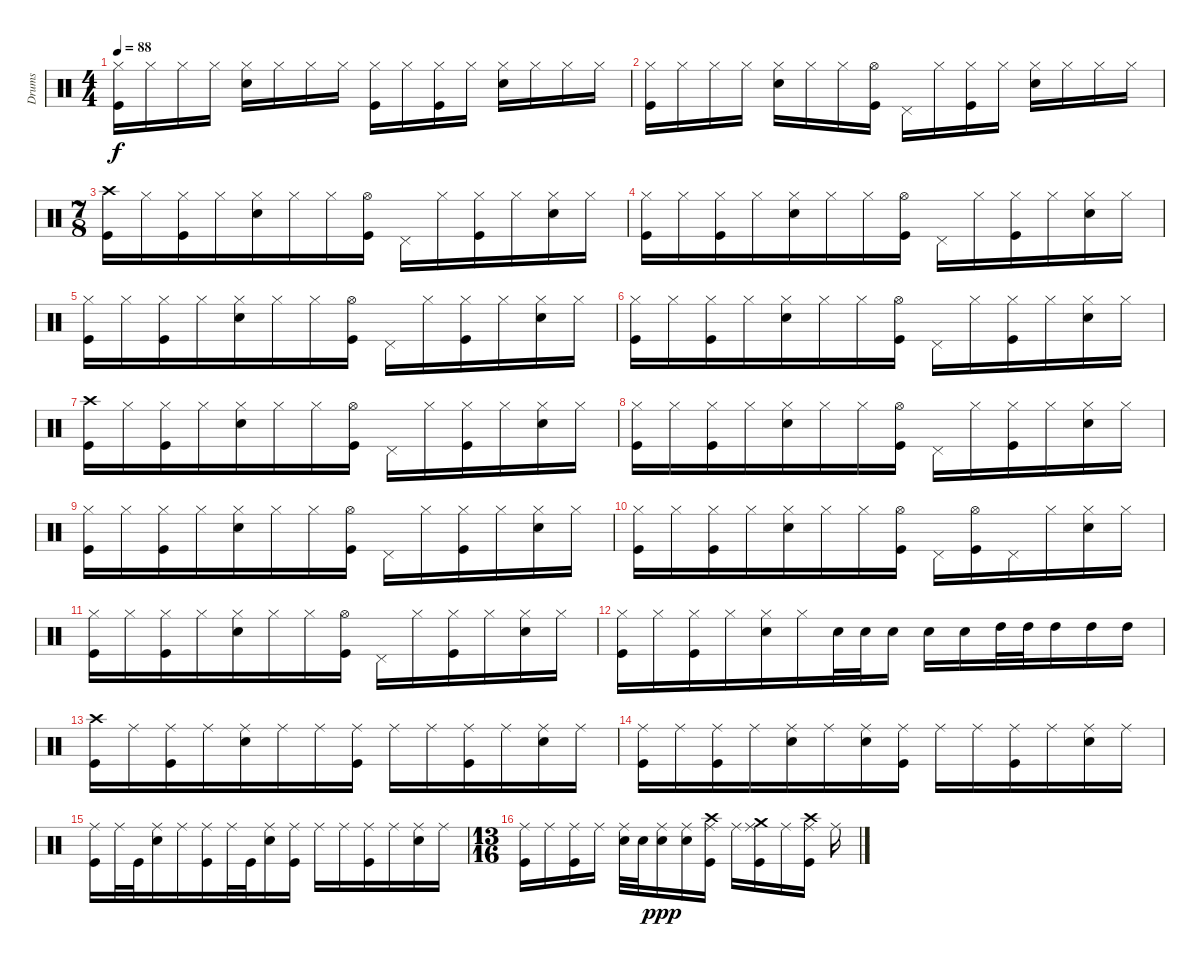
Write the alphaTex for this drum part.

\track ("Drums" "Drums") {instrument percussion}
\staff {score}
\articulation defaults
\ts (4 4)
\tempo 88
\clef neutral
\ks c
("Hi-Hat (closed)" "Kick (hit)").16{dy f} "Hi-Hat (closed)".16 "Hi-Hat (closed)".16 "Hi-Hat (closed)".16 ("Hi-Hat (closed)" "Electric Snare (hit)").16 "Hi-Hat (closed)".16 "Hi-Hat (closed)".16 "Hi-Hat (closed)".16 ("Hi-Hat (closed)" "Kick (hit)").16 "Hi-Hat (closed)".16 ("Hi-Hat (closed)" "Kick (hit)").16 "Hi-Hat (closed)".16 ("Hi-Hat (closed)" "Electric Snare (hit)").16 "Hi-Hat (closed)".16 "Hi-Hat (closed)".16 "Hi-Hat (closed)".16 |
("Hi-Hat (closed)" "Kick (hit)").16 "Hi-Hat (closed)".16 "Hi-Hat (closed)".16 "Hi-Hat (closed)".16 ("Hi-Hat (closed)" "Electric Snare (hit)").16 "Hi-Hat (closed)".16 "Hi-Hat (closed)".16 ("Hi-Hat (open)" "Kick (hit)").16 "Pedal Hi-Hat (hit)".16 "Hi-Hat (closed)".16 ("Hi-Hat (closed)" "Kick (hit)").16 "Hi-Hat (closed)".16 ("Hi-Hat (closed)" "Electric Snare (hit)").16 "Hi-Hat (closed)".16 "Hi-Hat (closed)".16 "Hi-Hat (closed)".16 |
\ts (7 8)
("Crash high (hit)" "Kick (hit)").16 "Hi-Hat (closed)".16 ("Hi-Hat (closed)" "Kick (hit)").16 "Hi-Hat (closed)".16 ("Hi-Hat (closed)" "Electric Snare (hit)").16 "Hi-Hat (closed)".16 "Hi-Hat (closed)".16 ("Hi-Hat (open)" "Kick (hit)").16 "Pedal Hi-Hat (hit)".16 "Hi-Hat (closed)".16 ("Hi-Hat (closed)" "Kick (hit)").16 "Hi-Hat (closed)".16 ("Hi-Hat (closed)" "Electric Snare (hit)").16 "Hi-Hat (closed)".16 |
("Hi-Hat (closed)" "Kick (hit)").16 "Hi-Hat (closed)".16 ("Hi-Hat (closed)" "Kick (hit)").16 "Hi-Hat (closed)".16 ("Hi-Hat (closed)" "Electric Snare (hit)").16 "Hi-Hat (closed)".16 "Hi-Hat (closed)".16 ("Hi-Hat (open)" "Kick (hit)").16 "Pedal Hi-Hat (hit)".16 "Hi-Hat (closed)".16 ("Hi-Hat (closed)" "Kick (hit)").16 "Hi-Hat (closed)".16 ("Hi-Hat (closed)" "Electric Snare (hit)").16 "Hi-Hat (closed)".16 |
("Hi-Hat (closed)" "Kick (hit)").16 "Hi-Hat (closed)".16 ("Hi-Hat (closed)" "Kick (hit)").16 "Hi-Hat (closed)".16 ("Hi-Hat (closed)" "Electric Snare (hit)").16 "Hi-Hat (closed)".16 "Hi-Hat (closed)".16 ("Hi-Hat (open)" "Kick (hit)").16 "Pedal Hi-Hat (hit)".16 "Hi-Hat (closed)".16 ("Hi-Hat (closed)" "Kick (hit)").16 "Hi-Hat (closed)".16 ("Hi-Hat (closed)" "Electric Snare (hit)").16 "Hi-Hat (closed)".16 |
("Hi-Hat (closed)" "Kick (hit)").16 "Hi-Hat (closed)".16 ("Hi-Hat (closed)" "Kick (hit)").16 "Hi-Hat (closed)".16 ("Hi-Hat (closed)" "Electric Snare (hit)").16 "Hi-Hat (closed)".16 "Hi-Hat (closed)".16 ("Hi-Hat (open)" "Kick (hit)").16 "Pedal Hi-Hat (hit)".16 "Hi-Hat (closed)".16 ("Hi-Hat (closed)" "Kick (hit)").16 "Hi-Hat (closed)".16 ("Hi-Hat (closed)" "Electric Snare (hit)").16 "Hi-Hat (closed)".16 |
("Crash high (hit)" "Kick (hit)").16 "Hi-Hat (closed)".16 ("Hi-Hat (closed)" "Kick (hit)").16 "Hi-Hat (closed)".16 ("Hi-Hat (closed)" "Electric Snare (hit)").16 "Hi-Hat (closed)".16 "Hi-Hat (closed)".16 ("Hi-Hat (open)" "Kick (hit)").16 "Pedal Hi-Hat (hit)".16 "Hi-Hat (closed)".16 ("Hi-Hat (closed)" "Kick (hit)").16 "Hi-Hat (closed)".16 ("Hi-Hat (closed)" "Electric Snare (hit)").16 "Hi-Hat (closed)".16 |
("Hi-Hat (closed)" "Kick (hit)").16 "Hi-Hat (closed)".16 ("Hi-Hat (closed)" "Kick (hit)").16 "Hi-Hat (closed)".16 ("Hi-Hat (closed)" "Electric Snare (hit)").16 "Hi-Hat (closed)".16 "Hi-Hat (closed)".16 ("Hi-Hat (open)" "Kick (hit)").16 "Pedal Hi-Hat (hit)".16 "Hi-Hat (closed)".16 ("Hi-Hat (closed)" "Kick (hit)").16 "Hi-Hat (closed)".16 ("Hi-Hat (closed)" "Electric Snare (hit)").16 "Hi-Hat (closed)".16 |
("Hi-Hat (closed)" "Kick (hit)").16 "Hi-Hat (closed)".16 ("Hi-Hat (closed)" "Kick (hit)").16 "Hi-Hat (closed)".16 ("Hi-Hat (closed)" "Electric Snare (hit)").16 "Hi-Hat (closed)".16 "Hi-Hat (closed)".16 ("Hi-Hat (open)" "Kick (hit)").16 "Pedal Hi-Hat (hit)".16 "Hi-Hat (closed)".16 ("Hi-Hat (closed)" "Kick (hit)").16 "Hi-Hat (closed)".16 ("Hi-Hat (closed)" "Electric Snare (hit)").16 "Hi-Hat (closed)".16 |
("Hi-Hat (closed)" "Kick (hit)").16 "Hi-Hat (closed)".16 ("Hi-Hat (closed)" "Kick (hit)").16 "Hi-Hat (closed)".16 ("Hi-Hat (closed)" "Electric Snare (hit)").16 "Hi-Hat (closed)".16 "Hi-Hat (closed)".16 ("Hi-Hat (open)" "Kick (hit)").16 "Pedal Hi-Hat (hit)".16 ("Hi-Hat (open)" "Kick (hit)").16 "Pedal Hi-Hat (hit)".16 "Hi-Hat (closed)".16 ("Hi-Hat (closed)" "Electric Snare (hit)").16 "Hi-Hat (closed)".16 |
("Hi-Hat (closed)" "Kick (hit)").16 "Hi-Hat (closed)".16 ("Hi-Hat (closed)" "Kick (hit)").16 "Hi-Hat (closed)".16 ("Hi-Hat (closed)" "Electric Snare (hit)").16 "Hi-Hat (closed)".16 "Hi-Hat (closed)".16 ("Hi-Hat (open)" "Kick (hit)").16 "Pedal Hi-Hat (hit)".16 "Hi-Hat (closed)".16 ("Hi-Hat (closed)" "Kick (hit)").16 "Hi-Hat (closed)".16 ("Hi-Hat (closed)" "Electric Snare (hit)").16 "Hi-Hat (closed)".16 |
("Hi-Hat (closed)" "Kick (hit)").16 "Hi-Hat (closed)".16 ("Hi-Hat (closed)" "Kick (hit)").16 "Hi-Hat (closed)".16 ("Hi-Hat (closed)" "Electric Snare (hit)").16 "Hi-Hat (closed)".16 "Electric Snare (hit)".32 "Electric Snare (hit)".32 "Electric Snare (hit)".16 "Electric Snare (hit)".16 "Electric Snare (hit)".16 "High Tom (hit)".32 "High Tom (hit)".32 "High Tom (hit)".16 "High Tom (hit)".16 "High Tom (hit)".16 |
("Crash high (hit)" "Kick (hit)").16 "Ride (middle)".16 ("Ride (middle)" "Kick (hit)").16 "Ride (middle)".16 ("Ride (middle)" "Electric Snare (hit)").16 "Ride (middle)".16 "Ride (middle)".16 ("Ride (middle)" "Kick (hit)").16 "Ride (middle)".16 "Ride (middle)".16 ("Ride (middle)" "Kick (hit)").16 "Ride (middle)".16 ("Ride (middle)" "Electric Snare (hit)").16 "Ride (middle)".16 |
("Ride (middle)" "Kick (hit)").16 "Ride (middle)".16 ("Ride (middle)" "Kick (hit)").16 "Ride (middle)".16 ("Ride (middle)" "Electric Snare (hit)").16 "Ride (middle)".16 ("Ride (middle)" "Electric Snare (hit)").16 ("Ride (middle)" "Kick (hit)").16 "Ride (middle)".16 "Ride (middle)".16 ("Ride (middle)" "Kick (hit)").16 "Ride (middle)".16 ("Ride (middle)" "Electric Snare (hit)").16 "Ride (middle)".16 |
("Ride (middle)" "Kick (hit)").16 "Ride (middle)".32 "Kick (hit)".32 ("Ride (middle)" "Electric Snare (hit)").16 "Ride (middle)".16 ("Ride (middle)" "Kick (hit)").16 "Ride (middle)".32 "Kick (hit)".32 ("Ride (middle)" "Electric Snare (hit)").16 ("Ride (middle)" "Kick (hit)").16 "Ride (middle)".16 "Ride (middle)".16 ("Ride (middle)" "Kick (hit)").16 "Ride (middle)".16 ("Ride (middle)" "Electric Snare (hit)").16 "Ride (middle)".16 |
\ts (13 16)
("Ride (middle)" "Kick (hit)").16 "Ride (middle)".16 ("Ride (middle)" "Kick (hit)").16 "Ride (middle)".16 ("Ride (middle)" "Electric Snare (hit)").32 "Electric Snare (hit)".32 ("Ride (middle)" "Electric Snare (hit)").16{dy ppp} ("Ride (middle)" "Electric Snare (hit)").16 ("Ride (middle)" "Crash high (hit)" "Kick (hit)").16 "Ride (middle)".16 ("Ride (middle)" "Crash medium (hit)" "Kick (hit)").16 "Ride (middle)".16 ("Ride (middle)" "Crash high (hit)" "Kick (hit)").16 "Ride (middle)".16
